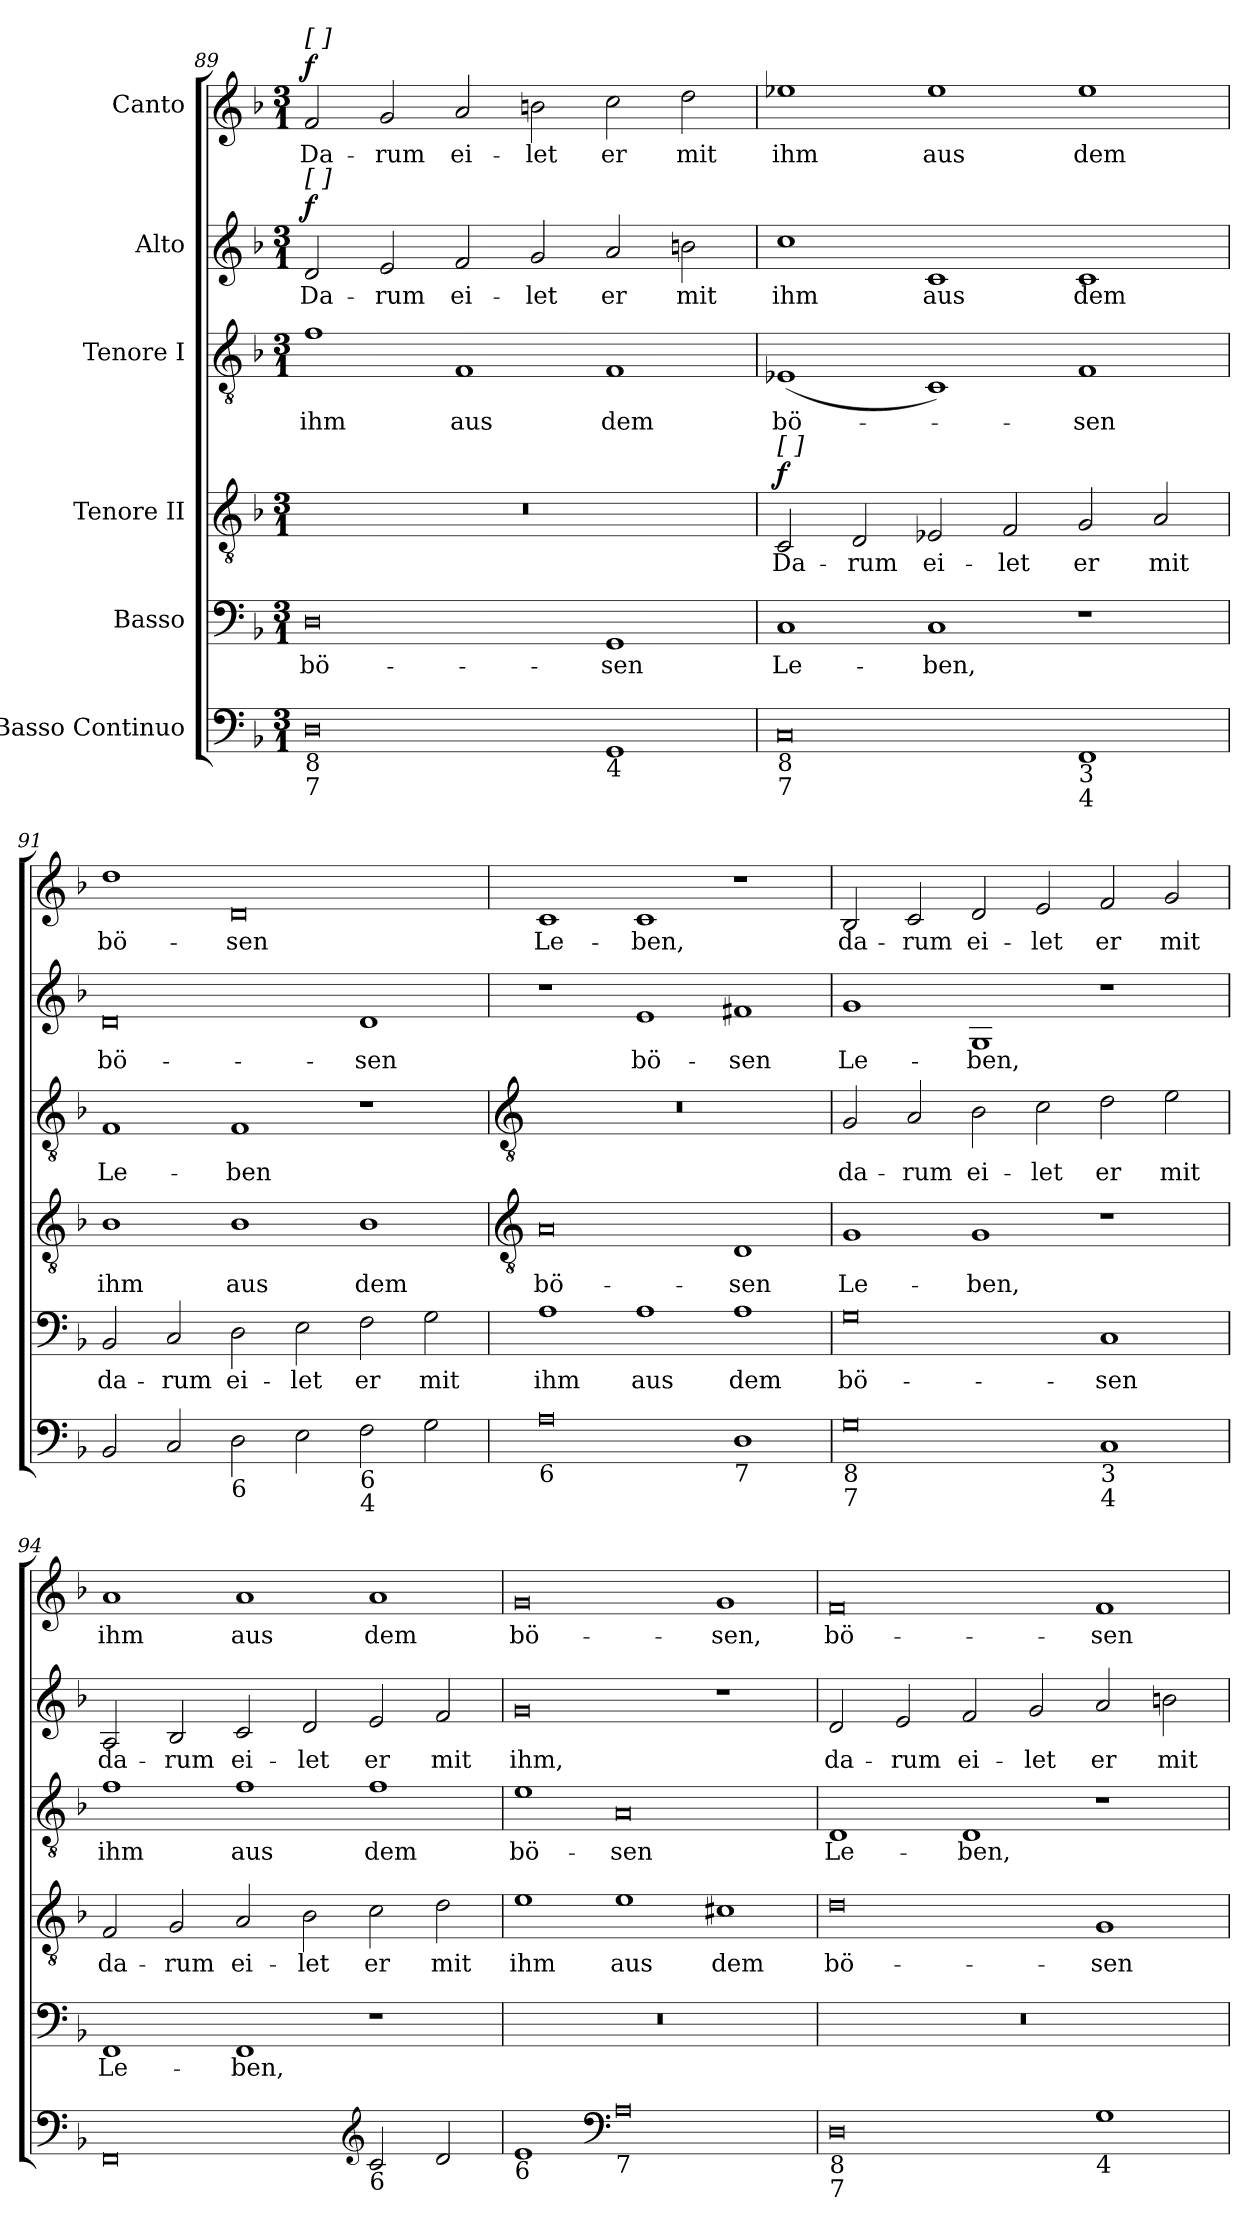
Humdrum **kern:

**kern	**kern	**text	**kern	**text	**dynam	**kern	**text	**kern	**text	**dynam	**kern	**text	**dynam
*part6	*part5	*part5	*part4	*part4	*part4	*part3	*part3	*part2	*part2	*part2	*part1	*part1	*part1
*staff6	*staff5	*staff5	*staff4	*staff4	*staff4	*staff3	*staff3	*staff2	*staff2	*staff2	*staff1	*staff1	*staff1
*I"Basso Continuo	*I"Basso	*	*I"Tenore II	*	*	*I"Tenore I	*	*I"Alto	*	*	*I"Canto	*	*
*clefF4	*clefF4	*	*clefGv2	*	*	*clefGv2	*	*clefG2	*	*	*clefG2	*	*
*k[b-]	*k[b-]	*	*k[b-]	*	*	*k[b-]	*	*k[b-]	*	*	*k[b-]	*	*
*F:	*F:	*	*F:	*	*	*F:	*	*F:	*	*	*F:	*	*
*M3/1	*M3/1	*	*M3/1	*	*	*M3/1	*	*M3/1	*	*	*M3/1	*	*
=89	=89	=89	=89	=89	=89	=89	=89	=89	=89	=89	=89	=89	=89
!	!	!	!	!	!	!	!	!	!	!	!LO:TX:a:t=[   ]	!	!
!	!	!	!	!	!	!	!	!LO:TX:a:t=[   ]	!	!	!	!	!
!LO:TX:b:t=8	!	!	!	!	!	!	!	!	!	!	!	!	!
!LO:TX:b:t=7	!	!	!	!	!	!	!	!	!	!	!	!	!
!	!	!LO:LY:b	!	!	!	!	!LO:LY:b	!	!LO:LY:b	!LO:DY:a	!	!LO:LY:b	!LO:DY:a
0D	0D	bö-	0.r	.	.	1f	ihm	2d	Da-	f	2f	Da-	f
!	!	!	!	!	!	!	!	!	!LO:LY:b	!	!	!LO:LY:b	!
.	.	.	.	.	.	.	.	2e	-rum	.	2g	-rum	.
!	!	!	!	!	!	!	!LO:LY:b	!	!LO:LY:b	!	!	!LO:LY:b	!
.	.	.	.	.	.	1F	aus	2f	ei-	.	2a	ei-	.
!	!	!	!	!	!	!	!	!	!LO:LY:b	!	!	!LO:LY:b	!
.	.	.	.	.	.	.	.	2g	-let	.	2bn	-let	.
!LO:TX:b:t=4	!	!	!	!	!	!	!	!	!	!	!	!	!
!	!	!LO:LY:b	!	!	!	!	!LO:LY:b	!	!LO:LY:b	!	!	!LO:LY:b	!
1GG	1GG	-sen	.	.	.	1F	dem	2a	er	.	2cc	er	.
!	!	!	!	!	!	!	!	!	!LO:LY:b	!	!	!LO:LY:b	!
.	.	.	.	.	.	.	.	2bn	mit	.	2dd	mit	.
=90	=90	=90	=90	=90	=90	=90	=90	=90	=90	=90	=90	=90	=90
!	!	!	!LO:TX:a:t=[   ]	!	!	!	!	!	!	!	!	!	!
!LO:TX:b:t=8	!	!	!	!	!	!	!	!	!	!	!	!	!
!LO:TX:b:t=7	!	!	!	!	!	!	!	!	!	!	!	!	!
!	!	!LO:LY:b	!	!LO:LY:b	!LO:DY:a	!	!LO:LY:b	!	!LO:LY:b	!	!	!LO:LY:b	!
0C	1C	Le-	2C	Da-	f	(<1E-X	bö-	1cc	ihm	.	1ee-X	ihm	.
!	!	!	!	!LO:LY:b	!	!	!	!	!	!	!	!	!
.	.	.	2D	-rum	.	.	.	.	.	.	.	.	.
!	!	!LO:LY:b	!	!LO:LY:b	!	!	!	!	!LO:LY:b	!	!	!LO:LY:b	!
.	1C	-ben,	2E-X	ei-	.	1C)	.	1c	aus	.	1ee-	aus	.
!	!	!	!	!LO:LY:b	!	!	!	!	!	!	!	!	!
.	.	.	2F	-let	.	.	.	.	.	.	.	.	.
!LO:TX:b:t=3	!	!	!	!	!	!	!	!	!	!	!	!	!
!LO:TX:b:t=4	!	!	!	!	!	!	!	!	!	!	!	!	!
!	!	!	!	!LO:LY:b	!	!	!LO:LY:b	!	!LO:LY:b	!	!	!LO:LY:b	!
1FF	1r	.	2G	er	.	1F	-sen	1c	dem	.	1ee-	dem	.
!	!	!	!	!LO:LY:b	!	!	!	!	!	!	!	!	!
.	.	.	2A	mit	.	.	.	.	.	.	.	.	.
=91	=91	=91	=91	=91	=91	=91	=91	=91	=91	=91	=91	=91	=91
!	!	!LO:LY:b	!	!LO:LY:b	!	!	!LO:LY:b	!	!LO:LY:b	!	!	!LO:LY:b	!
2BB-	2BB-	da-	1B-	ihm	.	1F	Le-	0d	bö-	.	1dd	bö-	.
!	!	!LO:LY:b	!	!	!	!	!	!	!	!	!	!	!
2C	2C	-rum	.	.	.	.	.	.	.	.	.	.	.
!LO:TX:b:t=6	!	!	!	!	!	!	!	!	!	!	!	!	!
!	!	!LO:LY:b	!	!LO:LY:b	!	!	!LO:LY:b	!	!	!	!	!LO:LY:b	!
2D	2D	ei-	1B-	aus	.	1F	-ben	.	.	.	0d	-sen	.
!	!	!LO:LY:b	!	!	!	!	!	!	!	!	!	!	!
2E	2E	-let	.	.	.	.	.	.	.	.	.	.	.
!LO:TX:b:t=6\n4	!	!	!	!	!	!	!	!	!	!	!	!	!
!	!	!LO:LY:b	!	!LO:LY:b	!	!	!	!	!LO:LY:b	!	!	!	!
2F	2F	er	1B-	dem	.	1r	.	1d	-sen	.	.	.	.
!	!	!LO:LY:b	!	!	!	!	!	!	!	!	!	!	!
2G	2G	mit	.	.	.	.	.	.	.	.	.	.	.
!!LO:LB:g=z
=92	=92	=92	=92	=92	=92	=92	=92	=92	=92	=92	=92	=92	=92
*	*	*	*clefGv2	*	*	*clefGv2	*	*	*	*	*	*	*
!LO:TX:b:t=6	!	!	!	!	!	!	!	!	!	!	!	!	!
!	!	!LO:LY:b	!	!LO:LY:b	!	!	!	!	!	!	!	!LO:LY:b	!
0A	1A	ihm	0A	bö-	.	0.r	.	1r	.	.	1c	Le-	.
!	!	!LO:LY:b	!	!	!	!	!	!	!LO:LY:b	!	!	!LO:LY:b	!
.	1A	aus	.	.	.	.	.	1e	bö-	.	1c	-ben,	.
!LO:TX:b:t=7	!	!	!	!	!	!	!	!	!	!	!	!	!
!	!	!LO:LY:b	!	!LO:LY:b	!	!	!	!	!LO:LY:b	!	!	!	!
1D	1A	dem	1D	-sen	.	.	.	1f#X	-sen	.	1r	.	.
=93	=93	=93	=93	=93	=93	=93	=93	=93	=93	=93	=93	=93	=93
!LO:TX:b:t=8	!	!	!	!	!	!	!	!	!	!	!	!	!
!LO:TX:b:t=7	!	!	!	!	!	!	!	!	!	!	!	!	!
!	!	!LO:LY:b	!	!LO:LY:b	!	!	!LO:LY:b	!	!LO:LY:b	!	!	!LO:LY:b	!
0G	0G	bö-	1G	Le-	.	2G	da-	1g	Le-	.	2B-	da-	.
!	!	!	!	!	!	!	!LO:LY:b	!	!	!	!	!LO:LY:b	!
.	.	.	.	.	.	2A	-rum	.	.	.	2c	-rum	.
!	!	!	!	!LO:LY:b	!	!	!LO:LY:b	!	!LO:LY:b	!	!	!LO:LY:b	!
.	.	.	1G	-ben,	.	2B-	ei-	1G	-ben,	.	2d	ei-	.
!	!	!	!	!	!	!	!LO:LY:b	!	!	!	!	!LO:LY:b	!
.	.	.	.	.	.	2c	-let	.	.	.	2e	-let	.
!LO:TX:b:t=3	!	!	!	!	!	!	!	!	!	!	!	!	!
!LO:TX:b:t=4	!	!	!	!	!	!	!	!	!	!	!	!	!
!	!	!LO:LY:b	!	!	!	!	!LO:LY:b	!	!	!	!	!LO:LY:b	!
1C	1C	-sen	1r	.	.	2d	er	1r	.	.	2f	er	.
!	!	!	!	!	!	!	!LO:LY:b	!	!	!	!	!LO:LY:b	!
.	.	.	.	.	.	2e	mit	.	.	.	2g	mit	.
=94	=94	=94	=94	=94	=94	=94	=94	=94	=94	=94	=94	=94	=94
!	!	!LO:LY:b	!	!LO:LY:b	!	!	!LO:LY:b	!	!LO:LY:b	!	!	!LO:LY:b	!
0FF	1FF	Le-	2F	da-	.	1f	ihm	2A	da-	.	1a	ihm	.
!	!	!	!	!LO:LY:b	!	!	!	!	!LO:LY:b	!	!	!	!
.	.	.	2G	-rum	.	.	.	2B-	-rum	.	.	.	.
!	!	!LO:LY:b	!	!LO:LY:b	!	!	!LO:LY:b	!	!LO:LY:b	!	!	!LO:LY:b	!
.	1FF	-ben,	2A	ei-	.	1f	aus	2c	ei-	.	1a	aus	.
!	!	!	!	!LO:LY:b	!	!	!	!	!LO:LY:b	!	!	!	!
.	.	.	2B-	-let	.	.	.	2d	-let	.	.	.	.
*clefG2	*	*	*	*	*	*	*	*	*	*	*	*	*
!LO:TX:b:t=6	!	!	!	!	!	!	!	!	!	!	!	!	!
!	!	!	!	!LO:LY:b	!	!	!LO:LY:b	!	!LO:LY:b	!	!	!LO:LY:b	!
2c	1r	.	2c	er	.	1f	dem	2e	er	.	1a	dem	.
!	!	!	!	!LO:LY:b	!	!	!	!	!LO:LY:b	!	!	!	!
2d	.	.	2d	mit	.	.	.	2f	mit	.	.	.	.
=95	=95	=95	=95	=95	=95	=95	=95	=95	=95	=95	=95	=95	=95
!LO:TX:b:t=6	!	!	!	!	!	!	!	!	!	!	!	!	!
!	!	!	!	!LO:LY:b	!	!	!LO:LY:b	!	!LO:LY:b	!	!	!LO:LY:b	!
1e	0.r	.	1e	ihm	.	1e	bö-	0g	ihm,	.	0g	bö-	.
*clefF4	*	*	*	*	*	*	*	*	*	*	*	*	*
!LO:TX:b:t=7	!	!	!	!	!	!	!	!	!	!	!	!	!
!	!	!	!	!LO:LY:b	!	!	!LO:LY:b	!	!	!	!	!	!
0A	.	.	1e	aus	.	0A	-sen	.	.	.	.	.	.
!	!	!	!	!LO:LY:b	!	!	!	!	!	!	!	!LO:LY:b	!
.	.	.	1c#X	dem	.	.	.	1r	.	.	1g	-sen,	.
=96	=96	=96	=96	=96	=96	=96	=96	=96	=96	=96	=96	=96	=96
!LO:TX:b:t=8	!	!	!	!	!	!	!	!	!	!	!	!	!
!LO:TX:b:t=7	!	!	!	!	!	!	!	!	!	!	!	!	!
!	!	!	!	!LO:LY:b	!	!	!LO:LY:b	!	!LO:LY:b	!	!	!LO:LY:b	!
0D	0.r	.	0d	bö-	.	1D	Le-	2d	da-	.	0f	bö-	.
!	!	!	!	!	!	!	!	!	!LO:LY:b	!	!	!	!
.	.	.	.	.	.	.	.	2e	-rum	.	.	.	.
!	!	!	!	!	!	!	!LO:LY:b	!	!LO:LY:b	!	!	!	!
.	.	.	.	.	.	1D	-ben,	2f	ei-	.	.	.	.
!	!	!	!	!	!	!	!	!	!LO:LY:b	!	!	!	!
.	.	.	.	.	.	.	.	2g	-let	.	.	.	.
!LO:TX:b:t=4	!	!	!	!	!	!	!	!	!	!	!	!	!
!	!	!	!	!LO:LY:b	!	!	!	!	!LO:LY:b	!	!	!LO:LY:b	!
1G	.	.	1G	-sen	.	1r	.	2a	er	.	1f	-sen	.
!	!	!	!	!	!	!	!	!	!LO:LY:b	!	!	!	!
.	.	.	.	.	.	.	.	2bn	mit	.	.	.	.
=	=	=	=	=	=	=	=	=	=	=	=	=	=
*-	*-	*-	*-	*-	*-	*-	*-	*-	*-	*-	*-	*-	*-
